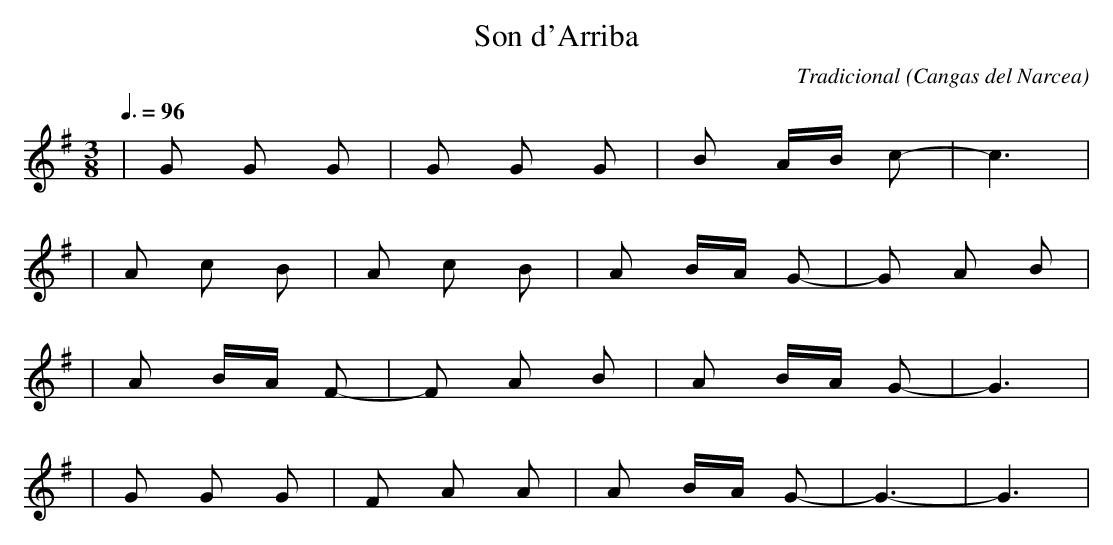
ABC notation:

X:1
T:Son d'Arriba
C:Tradicional
O:Cangas del Narcea
M:3/8
L:1/8
Q:3/8=96
K:G
|G G G|G G G|B A/B/ c-|c3|
|A c B|A c B|A B/A/ G-|G A B|
|A B/A/ F-|F A B|A B/A/ G-|G3|
|G G G|F A A|A B/A/ G-|G3-|G3|
